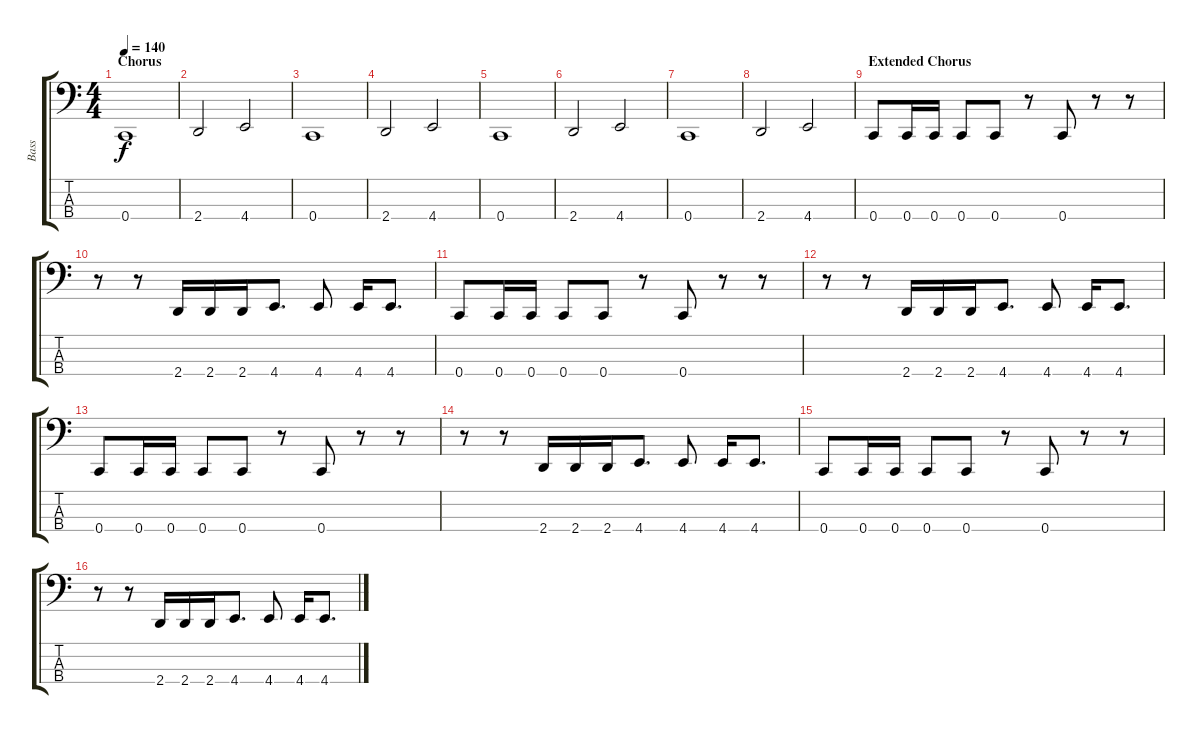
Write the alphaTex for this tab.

\track ("Bass" "Bass") {instrument electricbassfinger}
\staff {score tabs}
\tuning (F2 C2 G1 C1) {hide}
\ts (4 4)
\section ("" "Chorus")
\tempo 140
\clef f4
\ks c
0.4.1{dy f} |
2.4.2 4.4.2 |
0.4.1 |
2.4.2 4.4.2 |
0.4.1 |
2.4.2 4.4.2 |
0.4.1 |
2.4.2 4.4.2 |
\section ("" "Extended Chorus")
0.4.8 0.4.16 0.4.16 0.4.8 0.4.8 r.8 0.4.8 r.8 r.8 |
r.8 r.8 2.4.16 2.4.16 2.4.16 4.4.8{d} 4.4.8 4.4.16 4.4.8{d} |
0.4.8 0.4.16 0.4.16 0.4.8 0.4.8 r.8 0.4.8 r.8 r.8 |
r.8 r.8 2.4.16 2.4.16 2.4.16 4.4.8{d} 4.4.8 4.4.16 4.4.8{d} |
0.4.8 0.4.16 0.4.16 0.4.8 0.4.8 r.8 0.4.8 r.8 r.8 |
r.8 r.8 2.4.16 2.4.16 2.4.16 4.4.8{d} 4.4.8 4.4.16 4.4.8{d} |
0.4.8 0.4.16 0.4.16 0.4.8 0.4.8 r.8 0.4.8 r.8 r.8 |
r.8 r.8 2.4.16 2.4.16 2.4.16 4.4.8{d} 4.4.8 4.4.16 4.4.8{d}
